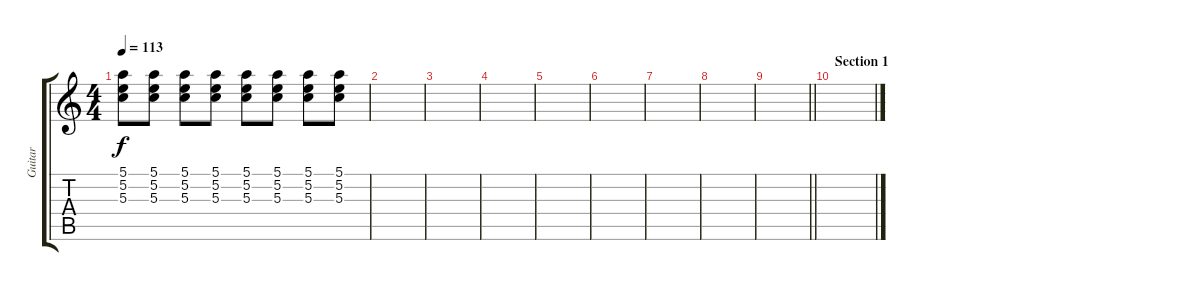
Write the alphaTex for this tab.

\track ("Guitar" "Guitar") {instrument overdrivenguitar}
\staff {score tabs}
\tuning (E4 B3 G3 D3 A2 E2) {hide}
\ts (4 4)
\tempo 113
\clef g2
\ks c
(5.1 5.2 5.3).8{dy f} (5.1 5.2 5.3).8 (5.1 5.2 5.3).8 (5.1 5.2 5.3).8 (5.1 5.2 5.3).8 (5.1 5.2 5.3).8 (5.1 5.2 5.3).8 (5.1 5.2 5.3).8 |
|
|
|
|
|
|
|
\barLineRight lightlight
|
\section ("" "Section 1")
